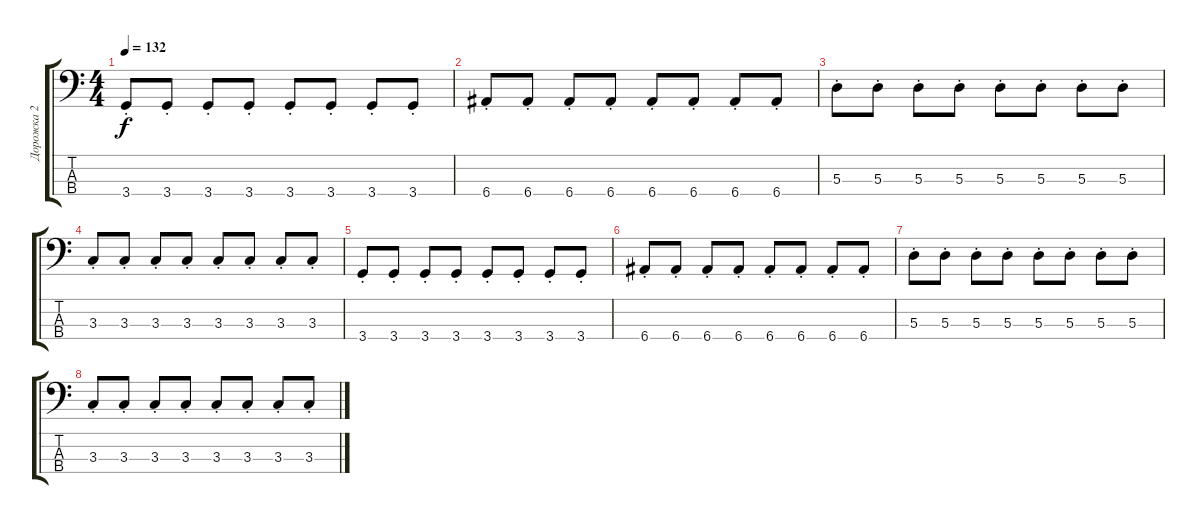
\track ("Дорожка 2" "Дорожка 2") {instrument electricbasspick}
\staff {score tabs}
\tuning (G2 D2 A1 E1) {hide}
\ts (4 4)
\tempo 132
\clef f4
\ks c
3.4{st}.8{dy f volume 13} 3.4{st}.8 3.4{st}.8 3.4{st}.8 3.4{st}.8 3.4{st}.8 3.4{st}.8 3.4{st}.8 |
6.4{st}.8 6.4{st}.8 6.4{st}.8 6.4{st}.8 6.4{st}.8 6.4{st}.8 6.4{st}.8 6.4{st}.8 |
5.3{st}.8 5.3{st}.8 5.3{st}.8 5.3{st}.8 5.3{st}.8 5.3{st}.8 5.3{st}.8 5.3{st}.8 |
3.3{st}.8 3.3{st}.8 3.3{st}.8 3.3{st}.8 3.3{st}.8 3.3{st}.8 3.3{st}.8 3.3{st}.8 |
3.4{st}.8 3.4{st}.8 3.4{st}.8 3.4{st}.8 3.4{st}.8 3.4{st}.8 3.4{st}.8 3.4{st}.8 |
6.4{st}.8 6.4{st}.8 6.4{st}.8 6.4{st}.8 6.4{st}.8 6.4{st}.8 6.4{st}.8 6.4{st}.8 |
5.3{st}.8 5.3{st}.8 5.3{st}.8 5.3{st}.8 5.3{st}.8 5.3{st}.8 5.3{st}.8 5.3{st}.8 |
3.3{st}.8 3.3{st}.8 3.3{st}.8 3.3{st}.8 3.3{st}.8 3.3{st}.8 3.3{st}.8 3.3{st}.8
